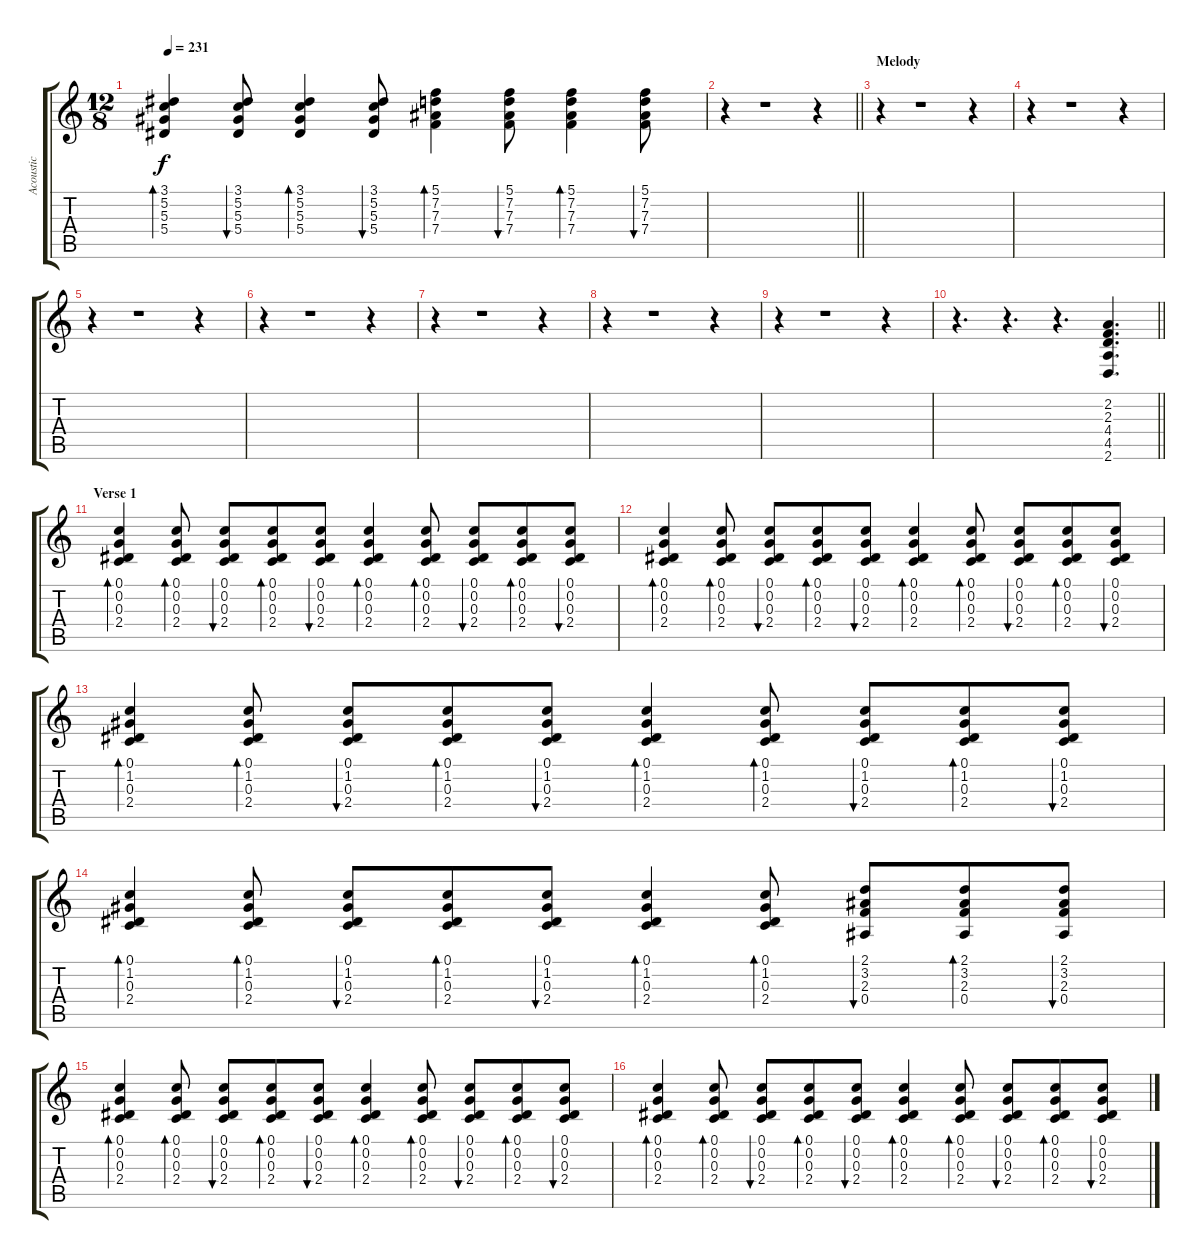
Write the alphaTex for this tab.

\track ("Acoustic" "Acoustic") {instrument acousticguitarsteel}
\staff {score tabs}
\tuning (C4 G3 Eb3 Bb2 F2 C2) {hide}
\ts (12 8)
\tempo 231
\clef g2
\ks c
(3.1 5.2 5.3 5.4).4{bd 60 dy f} (3.1 5.2 5.3 5.4).8{bu 60} (3.1 5.2 5.3 5.4).4{bd 60} (3.1 5.2 5.3 5.4).8{bu 60} (5.1 7.2 7.3 7.4).4{bd 60} (5.1 7.2 7.3 7.4).8{bu 60} (5.1 7.2 7.3 7.4).4{bd 60} (5.1 7.2 7.3 7.4).8{bu 60} |
\barLineRight lightlight
r.4 r.1 r.4 |
\section ("" "Melody")
r.4 r.1 r.4 |
r.4 r.1 r.4 |
r.4 r.1 r.4 |
r.4 r.1 r.4 |
r.4 r.1 r.4 |
r.4 r.1 r.4 |
r.4 r.1 r.4 |
\barLineRight lightlight
r.4{d} r.4{d} r.4{d} (2.2 2.3 4.4 4.5 2.6).4{d} |
\section ("" "Verse 1")
(0.1 0.2 0.3 2.4).4{bd 120} (0.1 0.2 0.3 2.4).8{bd 120} (0.1 0.2 0.3 2.4).8{bu 120} (0.1 0.2 0.3 2.4).8{bd 120} (0.1 0.2 0.3 2.4).8{bu 120} (0.1 0.2 0.3 2.4).4{bd 120} (0.1 0.2 0.3 2.4).8{bd 120} (0.1 0.2 0.3 2.4).8{bu 120} (0.1 0.2 0.3 2.4).8{bd 120} (0.1 0.2 0.3 2.4).8{bu 120} |
(0.1 0.2 0.3 2.4).4{bd 120} (0.1 0.2 0.3 2.4).8{bd 120} (0.1 0.2 0.3 2.4).8{bu 120} (0.1 0.2 0.3 2.4).8{bd 120} (0.1 0.2 0.3 2.4).8{bu 120} (0.1 0.2 0.3 2.4).4{bd 120} (0.1 0.2 0.3 2.4).8{bd 120} (0.1 0.2 0.3 2.4).8{bu 120} (0.1 0.2 0.3 2.4).8{bd 120} (0.1 0.2 0.3 2.4).8{bu 120} |
(0.1 1.2 0.3 2.4).4{bd 120} (0.1 1.2 0.3 2.4).8{bd 120} (0.1 1.2 0.3 2.4).8{bu 120} (0.1 1.2 0.3 2.4).8{bd 120} (0.1 1.2 0.3 2.4).8{bu 120} (0.1 1.2 0.3 2.4).4{bd 120} (0.1 1.2 0.3 2.4).8{bd 120} (0.1 1.2 0.3 2.4).8{bu 120} (0.1 1.2 0.3 2.4).8{bd 120} (0.1 1.2 0.3 2.4).8{bu 120} |
(0.1 1.2 0.3 2.4).4{bd 120} (0.1 1.2 0.3 2.4).8{bd 120} (0.1 1.2 0.3 2.4).8{bu 120} (0.1 1.2 0.3 2.4).8{bd 120} (0.1 1.2 0.3 2.4).8{bu 120} (0.1 1.2 0.3 2.4).4{bd 120} (0.1 1.2 0.3 2.4).8{bd 120} (2.1 3.2 2.3 0.4).8{bu 120} (2.1 3.2 2.3 0.4).8{bd 120} (2.1 3.2 2.3 0.4).8{bu 120} |
(0.1 0.2 0.3 2.4).4{bd 120} (0.1 0.2 0.3 2.4).8{bd 120} (0.1 0.2 0.3 2.4).8{bu 120} (0.1 0.2 0.3 2.4).8{bd 120} (0.1 0.2 0.3 2.4).8{bu 120} (0.1 0.2 0.3 2.4).4{bd 120} (0.1 0.2 0.3 2.4).8{bd 120} (0.1 0.2 0.3 2.4).8{bu 120} (0.1 0.2 0.3 2.4).8{bd 120} (0.1 0.2 0.3 2.4).8{bu 120} |
(0.1 0.2 0.3 2.4).4{bd 120} (0.1 0.2 0.3 2.4).8{bd 120} (0.1 0.2 0.3 2.4).8{bu 120} (0.1 0.2 0.3 2.4).8{bd 120} (0.1 0.2 0.3 2.4).8{bu 120} (0.1 0.2 0.3 2.4).4{bd 120} (0.1 0.2 0.3 2.4).8{bd 120} (0.1 0.2 0.3 2.4).8{bu 120} (0.1 0.2 0.3 2.4).8{bd 120} (0.1 0.2 0.3 2.4).8{bu 120}
